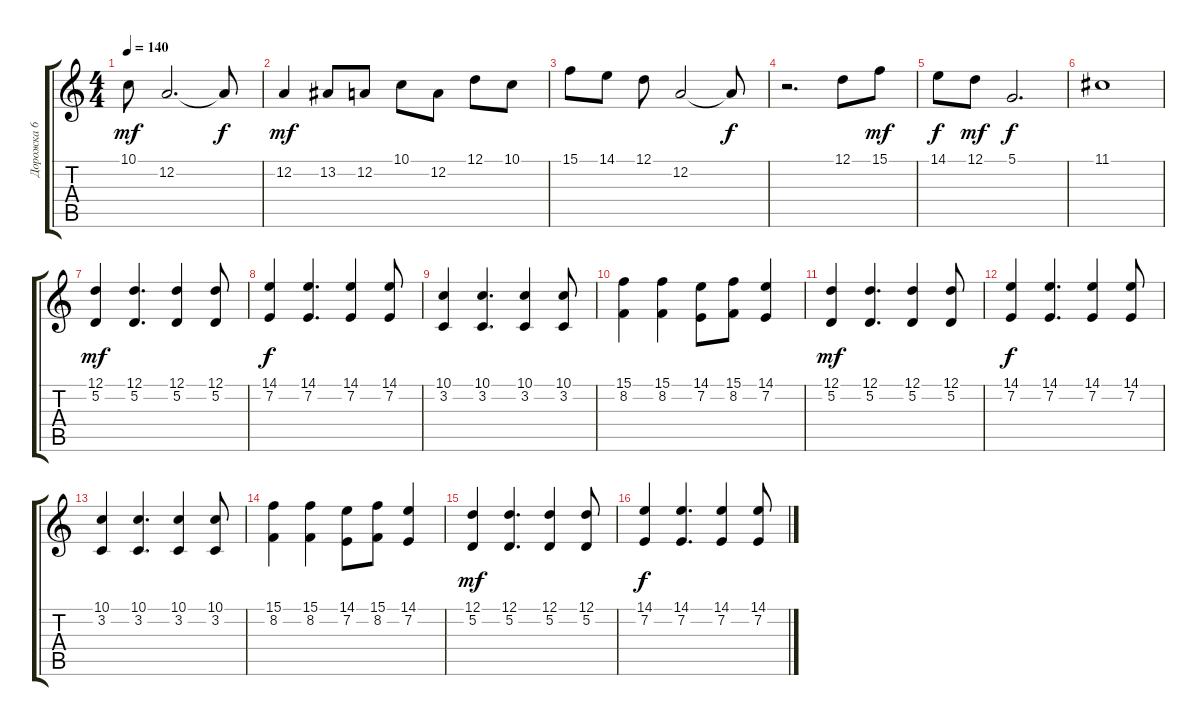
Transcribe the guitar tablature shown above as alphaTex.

\track ("Дорожка 6" "Дорожка 6") {instrument musicbox}
\staff {score tabs}
\tuning (D4 A3 F3 C3 G2 C2) {hide}
\ts (4 4)
\tempo 140
\clef g2
\ks c
10.1.8{dy mf} 12.2.2{d} 12.2{t}.8{dy f} |
12.2.4{dy mf} 13.2.8 12.2.8 10.1.8 12.2.8 12.1.8 10.1.8 |
15.1.8 14.1.8 12.1.8 12.2.2 12.2{t}.8{dy f} |
r.2{d} 12.1.8 15.1.8{dy mf} |
14.1.8{dy f} 12.1.8{dy mf} 5.1.2{d dy f} |
11.1.1 |
(12.1 5.2).4{dy mf instrument musicbox} (12.1 5.2).4{d} (12.1 5.2).4 (12.1 5.2).8 |
(14.1 7.2).4{dy f} (14.1 7.2).4{d} (14.1 7.2).4 (14.1 7.2).8 |
(10.1 3.2).4 (10.1 3.2).4{d} (10.1 3.2).4 (10.1 3.2).8 |
(15.1 8.2).4 (15.1 8.2).4 (14.1 7.2).8 (15.1 8.2).8 (14.1 7.2).4 |
(12.1 5.2).4{dy mf} (12.1 5.2).4{d} (12.1 5.2).4 (12.1 5.2).8 |
(14.1 7.2).4{dy f} (14.1 7.2).4{d} (14.1 7.2).4 (14.1 7.2).8 |
(10.1 3.2).4 (10.1 3.2).4{d} (10.1 3.2).4 (10.1 3.2).8 |
(15.1 8.2).4 (15.1 8.2).4 (14.1 7.2).8 (15.1 8.2).8 (14.1 7.2).4 |
(12.1 5.2).4{dy mf} (12.1 5.2).4{d} (12.1 5.2).4 (12.1 5.2).8 |
(14.1 7.2).4{dy f} (14.1 7.2).4{d} (14.1 7.2).4 (14.1 7.2).8
